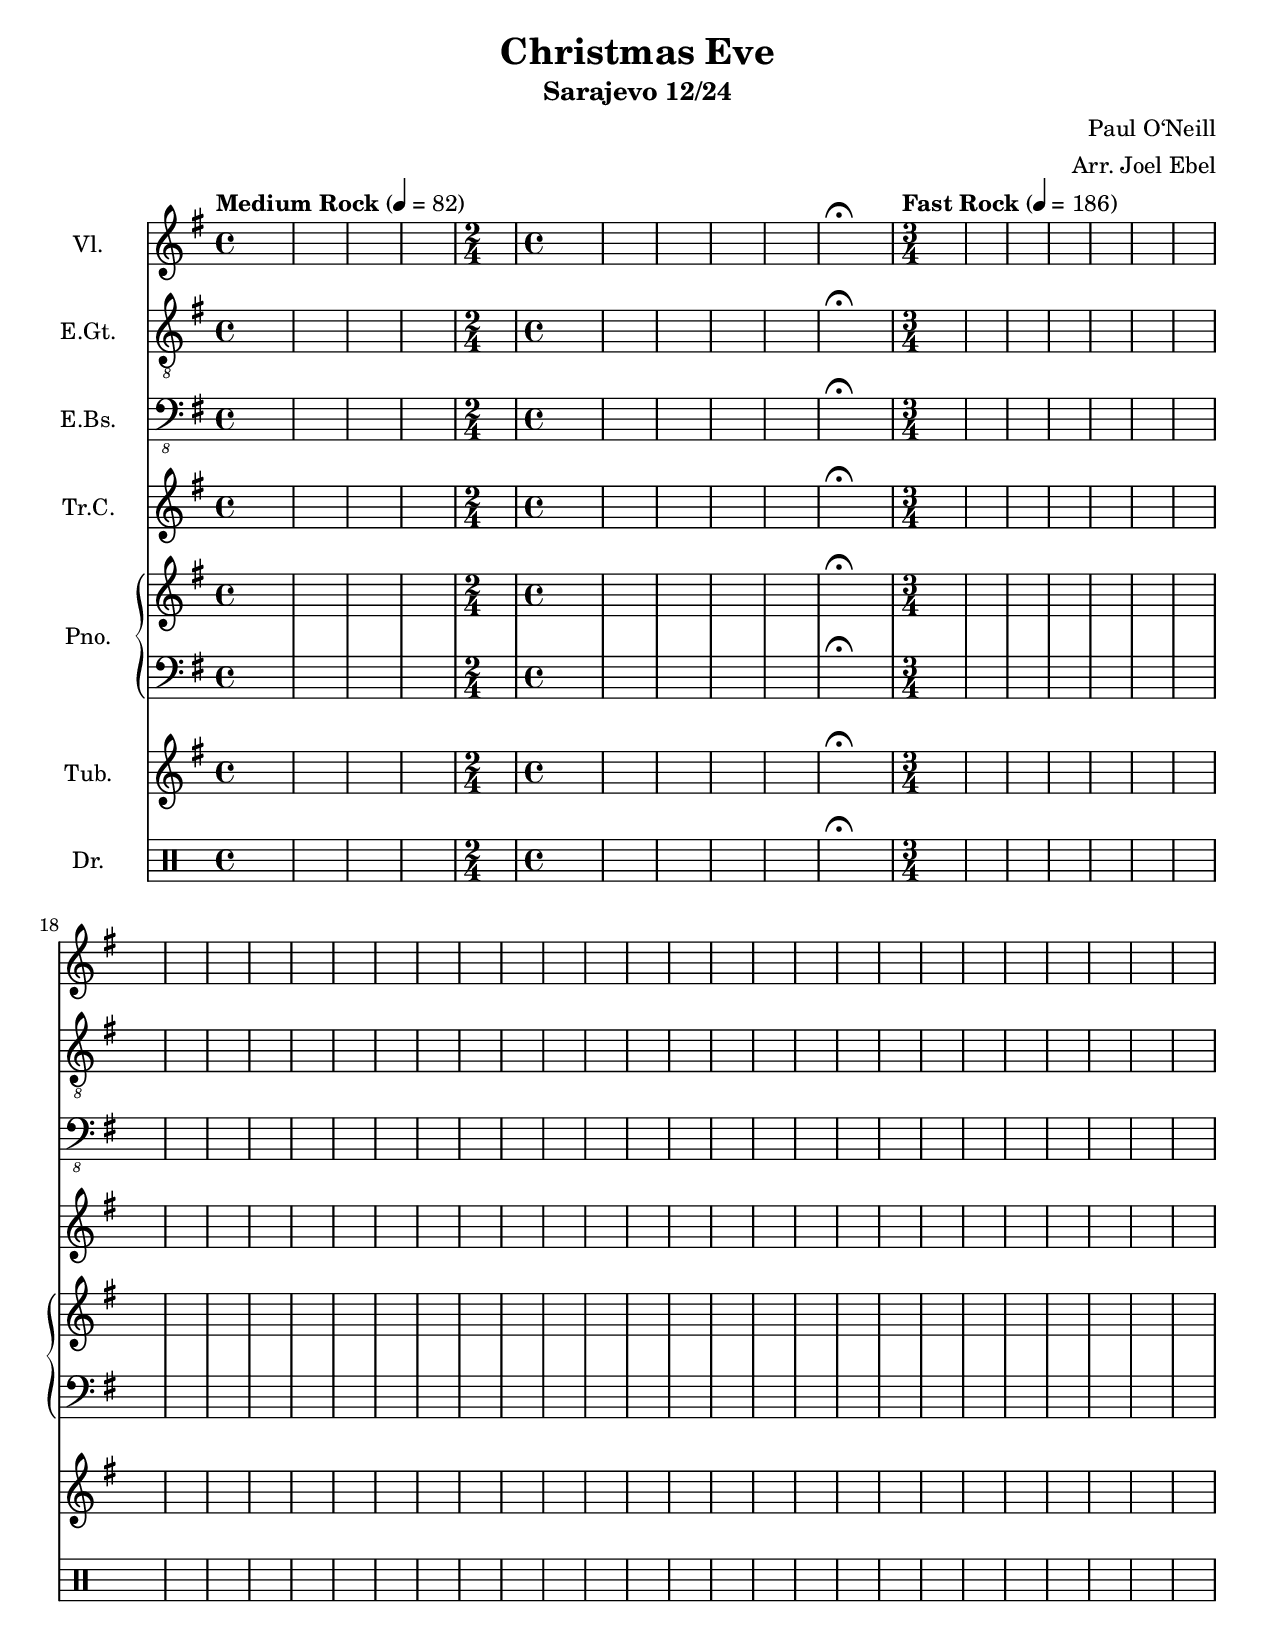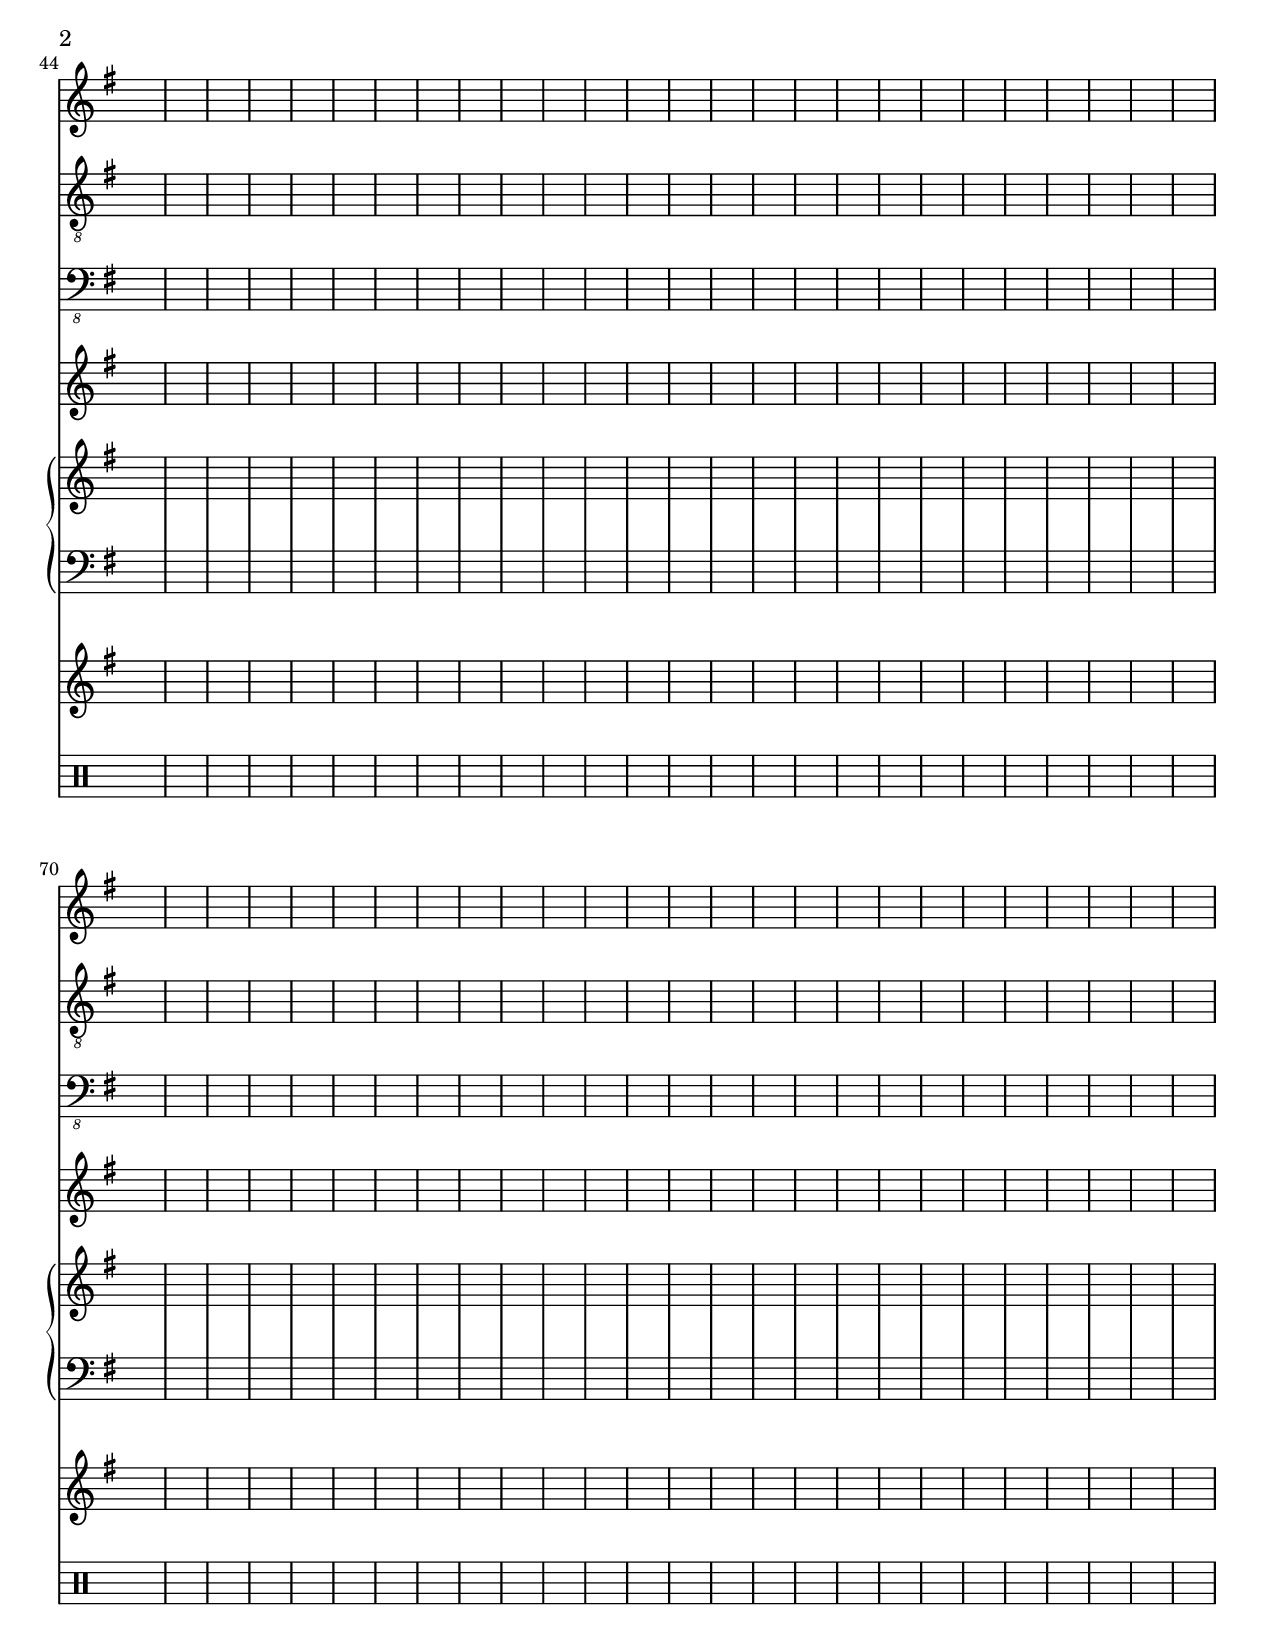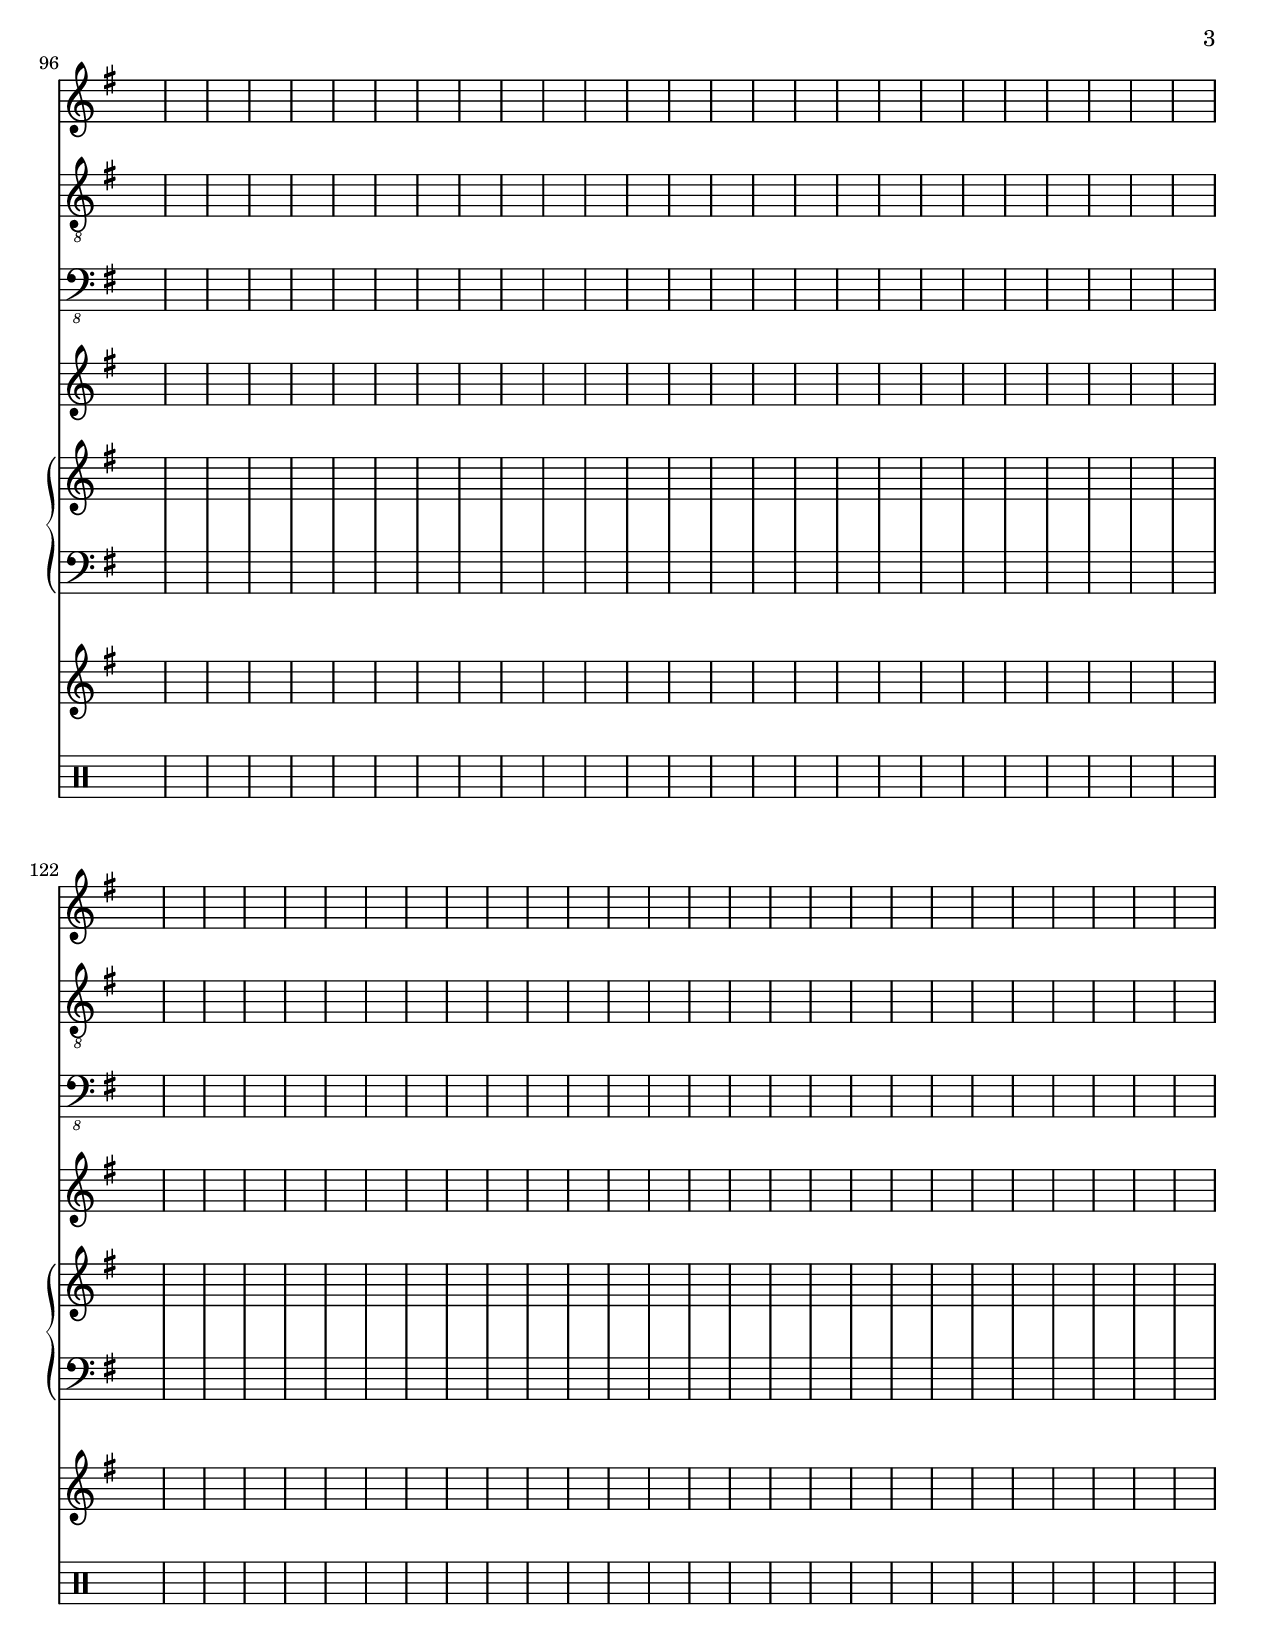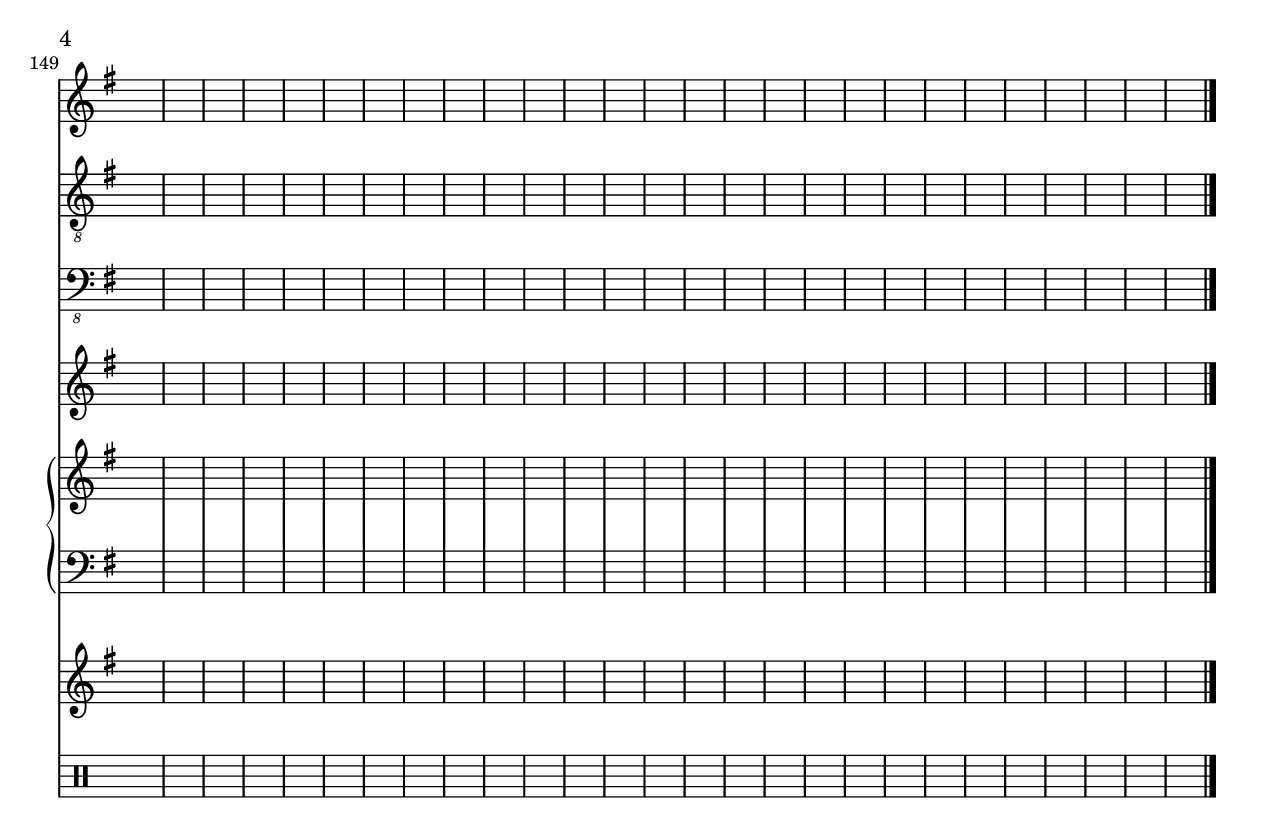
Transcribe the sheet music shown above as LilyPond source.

\version "2.24.1"
\language "english"

\header {
  title = "Christmas Eve"
  subtitle = "Sarajevo 12/24"
  composer = "Paul O‘Neill"
  arranger = "Arr. Joel Ebel"
  % Remove default LilyPond tagline
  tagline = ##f
}

\paper {
  #(set-paper-size "letter")
}

global = {
  \key e \minor
  \time 4/4
  \partial 8
  \tempo \markup "Medium Rock" 4=82
  s8 |
  s1*3 |
  \time 2/4
  s2
  \time 4/4
  s1*5
  s1\fermata
  \time 3/4
  \tempo \markup "Fast Rock" 4=186
  \barNumberCheck 11
  s2.*8
  \barNumberCheck 19
  s2.*8
  \barNumberCheck 27
  s2.*8
  \barNumberCheck 35
  s2.*8
  \barNumberCheck 43
  s2.*12
  \barNumberCheck 55
  s2.*8
  \barNumberCheck 63
  s2.*12
  \barNumberCheck 75
  s2.*8
  \barNumberCheck 83
  s2.*8
  \barNumberCheck 91
  s2.*8
  \barNumberCheck 99
  s2.*8
  \barNumberCheck 107
  s2.*8
  \barNumberCheck 115
  s2.*8
  \barNumberCheck 123
  s2.*8
  \barNumberCheck 131
  s2.*8
  \barNumberCheck 139
  s2.*12
  \barNumberCheck 151
  s2.*8
  \barNumberCheck 159
  s2.*8
  \barNumberCheck 167
  s2.*9
  \fine
  \barNumberCheck 176
}

violin = \relative c'' {
  
}

electricGuitar = \relative c' {
  
}

electricBass = \relative c, {
  
}

trumpetC = \relative c'' {
  
}

right = \relative c'' {
  
}

left = \relative c' {
  
}

tubularBells = \relative c'' {
  
}

drum = \drummode {
  
}

violinPart = \new Staff \with {
  instrumentName = "Vl."
  midiInstrument = "violin"
} <<
  \global
  \violin
>>

electricGuitarPart = \new Staff \with {
  midiInstrument = "electric guitar (clean)"
  instrumentName = "E.Gt."
} { \clef "treble_8" <<
  \global
  \electricGuitar
>>
}

electricBassPart = \new Staff \with {
  midiInstrument = "electric bass (finger)"
  instrumentName = "E.Bs."
} { \clef "bass_8" <<
  \global
  \electricBass
>>
}

trumpetCPart = \new Staff \with {
  instrumentName = "Tr.C."
  midiInstrument = "trumpet"
} <<
  \global
  \trumpetC
>>

pianoPart = \new PianoStaff \with {
  instrumentName = "Pno."
} <<
  \new Staff = "right" \with {
    midiInstrument = "acoustic grand"
  } <<
    \global
    \right
  >>
  \new Staff = "left" \with {
    midiInstrument = "acoustic grand"
  } { \clef bass <<
    \global
    \left
  >>
  }
>>

tubularBellsPart = \new Staff \with {
  instrumentName = "Tub."
  midiInstrument = "tubular bells"
} <<
  \global
    \tubularBells
>>

drumsPart = \new DrumStaff \with {
  \consists "Instrument_name_engraver"
  instrumentName = "Dr."
} <<
  \global
  \drum
>>

\score {
  <<
    \violinPart
    \electricGuitarPart
    \electricBassPart
    \trumpetCPart
    \pianoPart
    \tubularBellsPart
    \drumsPart
  >>
  \layout { }
  \midi { }
}
